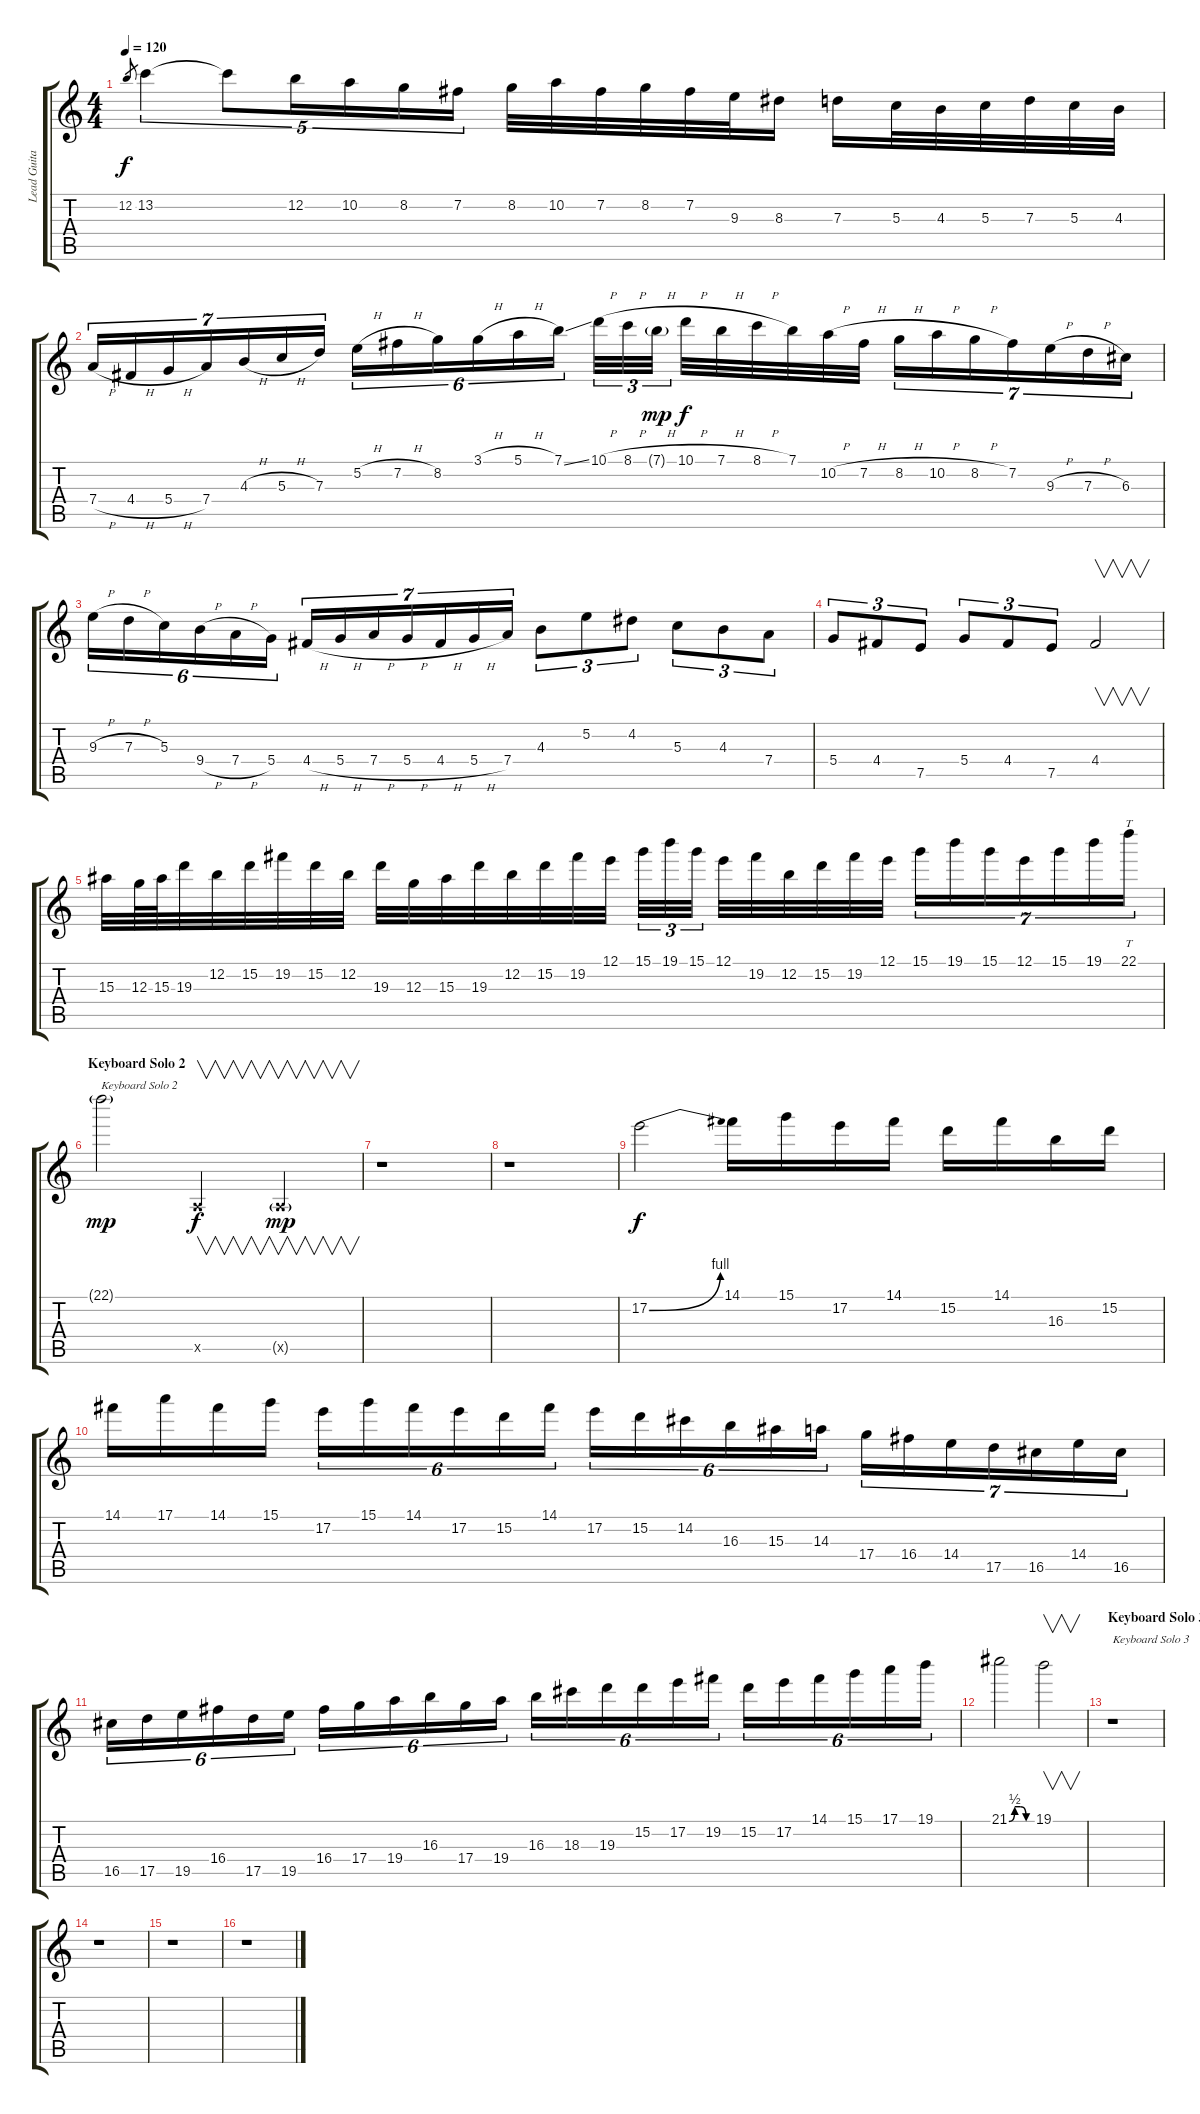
\track ("Lead Guitar" "Lead Guita") {instrument overdrivenguitar}
\staff {score tabs}
\tuning (E4 B3 G3 D3 A2 E2) {hide}
\ts (4 4)
\tempo 120
\clef g2
\ks c
12.2.8{gr dy f} 13.2.4{tu (5 4)} 13.2{t}.8{tu (5 4)} 12.2.16{tu (5 4)} 10.2.16{tu (5 4)} 8.2.16{tu (5 4)} 7.2.16{tu (5 4)} 8.2.32 10.2.32 7.2.32 8.2.32 7.2.32 9.3.32 8.3.16 7.3.16 5.3.32 4.3.32 5.3.32 7.3.32 5.3.32 4.3.32 |
7.4{h}.16{tu (7 4)} 4.4{h}.16{tu (7 4)} 5.4{h}.16{tu (7 4)} 7.4.16{tu (7 4)} 4.3{h}.16{tu (7 4)} 5.3{h}.16{tu (7 4)} 7.3.16{tu (7 4)} 5.2{h}.16{tu (6 4)} 7.2{h}.16{tu (6 4)} 8.2.16{tu (6 4)} 3.1{h}.16{tu (6 4)} 5.1{h}.16{tu (6 4)} 7.1{ss}.16{tu (6 4)} 10.1{h}.32{tu (3 2)} 8.1{h}.32{tu (3 2)} 7.1{h g}.32{tu (3 2) dy mp} 10.1{h}.32{dy f} 7.1{h}.32 8.1{h}.32 7.1.32 10.2{h}.32 7.2{h}.32 8.2{h}.16{tu (7 4)} 10.2{h}.16{tu (7 4)} 8.2{h}.16{tu (7 4)} 7.2.16{tu (7 4)} 9.3{h}.16{tu (7 4)} 7.3{h}.16{tu (7 4)} 6.3.16{tu (7 4)} |
9.3{h}.16{tu (6 4)} 7.3{h}.16{tu (6 4)} 5.3.16{tu (6 4)} 9.4{h}.16{tu (6 4)} 7.4{h}.16{tu (6 4)} 5.4.16{tu (6 4)} 4.4{h}.16{tu (7 4)} 5.4{h}.16{tu (7 4)} 7.4{h}.16{tu (7 4)} 5.4{h}.16{tu (7 4)} 4.4{h}.16{tu (7 4)} 5.4{h}.16{tu (7 4)} 7.4.16{tu (7 4)} 4.3.8{tu (3 2)} 5.2.8{tu (3 2)} 4.2.8{tu (3 2)} 5.3.8{tu (3 2)} 4.3.8{tu (3 2)} 7.4.8{tu (3 2)} |
5.4.8{tu (3 2)} 4.4.8{tu (3 2)} 7.5.8{tu (3 2)} 5.4.8{tu (3 2)} 4.4.8{tu (3 2)} 7.5.8{tu (3 2)} 4.4.2{v} |
15.3.32 12.3.64 15.3.64 19.3.32 12.2.32 15.2.32 19.2.32 15.2.32 12.2.32 19.3.32 12.3.32 15.3.32 19.3.32 12.2.32 15.2.32 19.2.32 12.1.32 15.1.32{tu (3 2)} 19.1.32{tu (3 2)} 15.1.32{tu (3 2)} 12.1.32 19.2.32 12.2.32 15.2.32 19.2.32 12.1.32 15.1.16{tu (7 4)} 19.1.16{tu (7 4)} 15.1.16{tu (7 4)} 12.1.16{tu (7 4)} 15.1.16{tu (7 4)} 19.1.16{tu (7 4)} 22.1.16{tt tu (7 4)} |
\section ("" "Keyboard Solo 2")
22.1{g}.2{txt "Keyboard Solo 2" dy mp} 0.5{x}.4{v dy f} 0.5{g x}.4{v dy mp} |
r.1 |
r.1 |
17.2{be (bend 0 0 60 4)}.2{dy f} 14.1.16 15.1.16 17.2.16 14.1.16 15.2.16 14.1.16 16.3.16 15.2.16 |
14.1.16 17.1.16 14.1.16 15.1.16 17.2.16{tu (6 4)} 15.1.16{tu (6 4)} 14.1.16{tu (6 4)} 17.2.16{tu (6 4)} 15.2.16{tu (6 4)} 14.1.16{tu (6 4)} 17.2.16{tu (6 4)} 15.2.16{tu (6 4)} 14.2.16{tu (6 4)} 16.3.16{tu (6 4)} 15.3.16{tu (6 4)} 14.3.16{tu (6 4)} 17.4.16{tu (7 4)} 16.4.16{tu (7 4)} 14.4.16{tu (7 4)} 17.5.16{tu (7 4)} 16.5.16{tu (7 4)} 14.4.16{tu (7 4)} 16.5.16{tu (7 4)} |
16.5.16{tu (6 4)} 17.5.16{tu (6 4)} 19.5.16{tu (6 4)} 16.4.16{tu (6 4)} 17.5.16{tu (6 4)} 19.5.16{tu (6 4)} 16.4.16{tu (6 4)} 17.4.16{tu (6 4)} 19.4.16{tu (6 4)} 16.3.16{tu (6 4)} 17.4.16{tu (6 4)} 19.4.16{tu (6 4)} 16.3.16{tu (6 4)} 18.3.16{tu (6 4)} 19.3.16{tu (6 4)} 15.2.16{tu (6 4)} 17.2.16{tu (6 4)} 19.2.16{tu (6 4)} 15.2.16{tu (6 4)} 17.2.16{tu (6 4)} 14.1.16{tu (6 4)} 15.1.16{tu (6 4)} 17.1.16{tu (6 4)} 19.1.16{tu (6 4)} |
21.1{be (custom 0 0 15 2 30 2 45 0 60 0)}.2 19.1.2{v} |
\section ("" "Keyboard Solo 3")
r.1{txt "Keyboard Solo 3"} |
r.1 |
r.1 |
r.1
